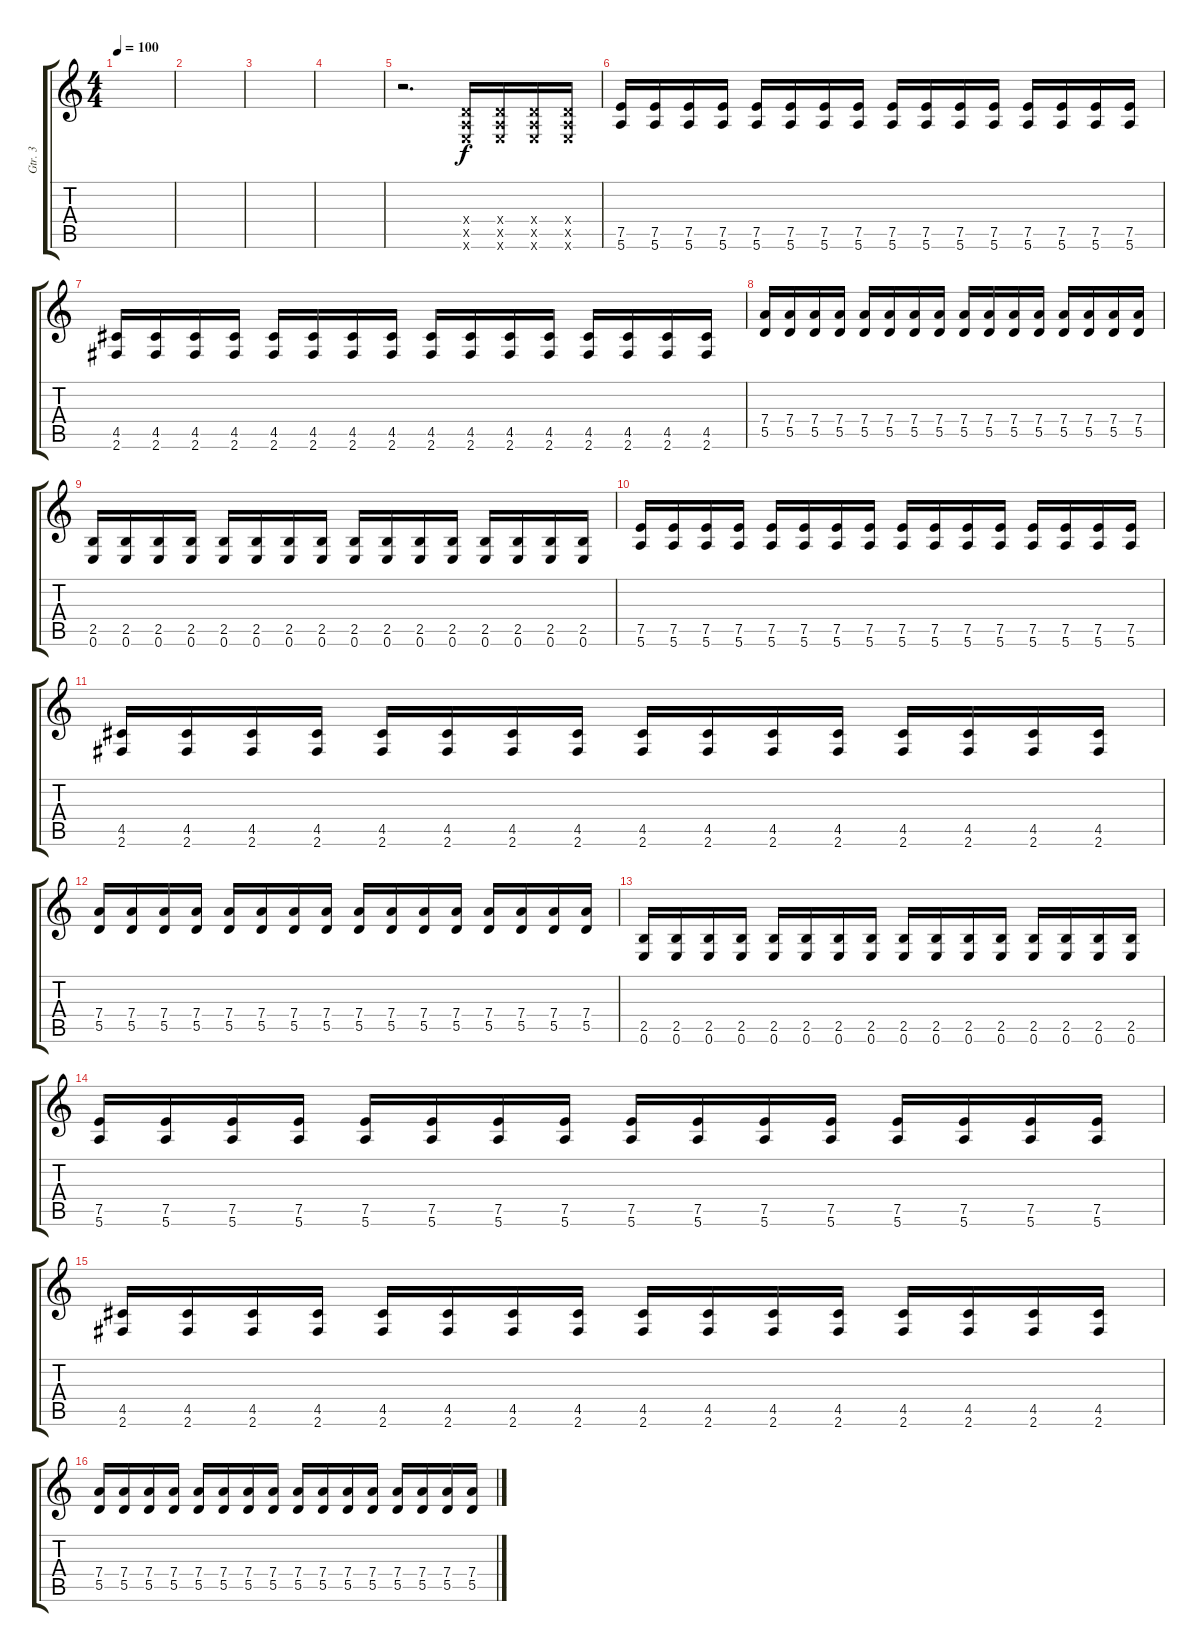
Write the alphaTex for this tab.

\track ("Gtr. 3" "Gtr. 3") {instrument distortionguitar}
\staff {score tabs}
\tuning (E4 B3 G3 D3 A2 E2) {hide}
\ts (4 4)
\tempo 100
\clef g2
\ks c
|
|
|
|
r.2{d} (0.4{x} 0.5{x} 0.6{x}).16{volume 13} (0.4{x} 0.5{x} 0.6{x}).16 (0.4{x} 0.5{x} 0.6{x}).16 (0.4{x} 0.5{x} 0.6{x}).16 |
(7.5 5.6).16 (7.5 5.6).16 (7.5 5.6).16 (7.5 5.6).16 (7.5 5.6).16 (7.5 5.6).16 (7.5 5.6).16 (7.5 5.6).16 (7.5 5.6).16 (7.5 5.6).16 (7.5 5.6).16 (7.5 5.6).16 (7.5 5.6).16 (7.5 5.6).16 (7.5 5.6).16 (7.5 5.6).16 |
(4.5 2.6).16 (4.5 2.6).16 (4.5 2.6).16 (4.5 2.6).16 (4.5 2.6).16 (4.5 2.6).16 (4.5 2.6).16 (4.5 2.6).16 (4.5 2.6).16 (4.5 2.6).16 (4.5 2.6).16 (4.5 2.6).16 (4.5 2.6).16 (4.5 2.6).16 (4.5 2.6).16 (4.5 2.6).16 |
(7.4 5.5).16 (7.4 5.5).16 (7.4 5.5).16 (7.4 5.5).16 (7.4 5.5).16 (7.4 5.5).16 (7.4 5.5).16 (7.4 5.5).16 (7.4 5.5).16 (7.4 5.5).16 (7.4 5.5).16 (7.4 5.5).16 (7.4 5.5).16 (7.4 5.5).16 (7.4 5.5).16 (7.4 5.5).16 |
(2.5 0.6).16 (2.5 0.6).16 (2.5 0.6).16 (2.5 0.6).16 (2.5 0.6).16 (2.5 0.6).16 (2.5 0.6).16 (2.5 0.6).16 (2.5 0.6).16 (2.5 0.6).16 (2.5 0.6).16 (2.5 0.6).16 (2.5 0.6).16 (2.5 0.6).16 (2.5 0.6).16 (2.5 0.6).16 |
(7.5 5.6).16 (7.5 5.6).16 (7.5 5.6).16 (7.5 5.6).16 (7.5 5.6).16 (7.5 5.6).16 (7.5 5.6).16 (7.5 5.6).16 (7.5 5.6).16 (7.5 5.6).16 (7.5 5.6).16 (7.5 5.6).16 (7.5 5.6).16 (7.5 5.6).16 (7.5 5.6).16 (7.5 5.6).16 |
(4.5 2.6).16 (4.5 2.6).16 (4.5 2.6).16 (4.5 2.6).16 (4.5 2.6).16 (4.5 2.6).16 (4.5 2.6).16 (4.5 2.6).16 (4.5 2.6).16 (4.5 2.6).16 (4.5 2.6).16 (4.5 2.6).16 (4.5 2.6).16 (4.5 2.6).16 (4.5 2.6).16 (4.5 2.6).16 |
(7.4 5.5).16 (7.4 5.5).16 (7.4 5.5).16 (7.4 5.5).16 (7.4 5.5).16 (7.4 5.5).16 (7.4 5.5).16 (7.4 5.5).16 (7.4 5.5).16 (7.4 5.5).16 (7.4 5.5).16 (7.4 5.5).16 (7.4 5.5).16 (7.4 5.5).16 (7.4 5.5).16 (7.4 5.5).16 |
(2.5 0.6).16 (2.5 0.6).16 (2.5 0.6).16 (2.5 0.6).16 (2.5 0.6).16 (2.5 0.6).16 (2.5 0.6).16 (2.5 0.6).16 (2.5 0.6).16 (2.5 0.6).16 (2.5 0.6).16 (2.5 0.6).16 (2.5 0.6).16 (2.5 0.6).16 (2.5 0.6).16 (2.5 0.6).16 |
(7.5 5.6).16 (7.5 5.6).16 (7.5 5.6).16 (7.5 5.6).16 (7.5 5.6).16 (7.5 5.6).16 (7.5 5.6).16 (7.5 5.6).16 (7.5 5.6).16 (7.5 5.6).16 (7.5 5.6).16 (7.5 5.6).16 (7.5 5.6).16 (7.5 5.6).16 (7.5 5.6).16 (7.5 5.6).16 |
(4.5 2.6).16 (4.5 2.6).16 (4.5 2.6).16 (4.5 2.6).16 (4.5 2.6).16 (4.5 2.6).16 (4.5 2.6).16 (4.5 2.6).16 (4.5 2.6).16 (4.5 2.6).16 (4.5 2.6).16 (4.5 2.6).16 (4.5 2.6).16 (4.5 2.6).16 (4.5 2.6).16 (4.5 2.6).16 |
(7.4 5.5).16 (7.4 5.5).16 (7.4 5.5).16 (7.4 5.5).16 (7.4 5.5).16 (7.4 5.5).16 (7.4 5.5).16 (7.4 5.5).16 (7.4 5.5).16 (7.4 5.5).16 (7.4 5.5).16 (7.4 5.5).16 (7.4 5.5).16 (7.4 5.5).16 (7.4 5.5).16 (7.4 5.5).16
